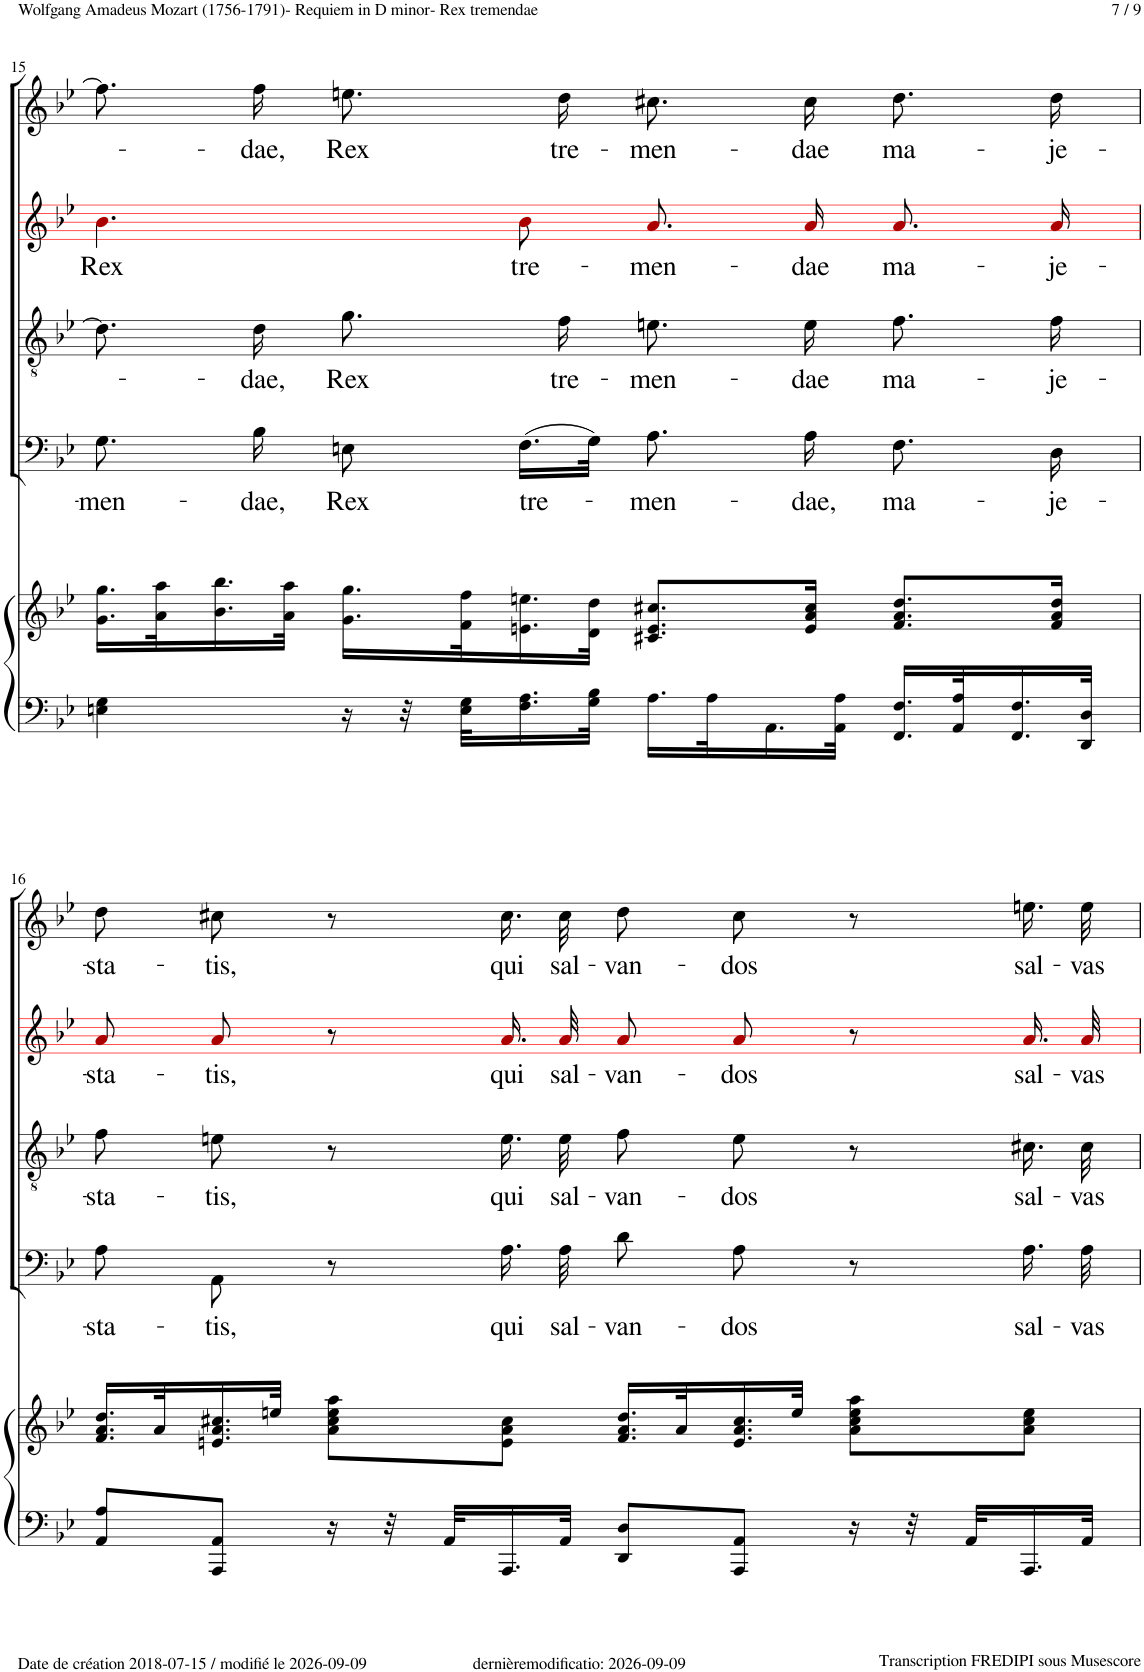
**kern	**kern	**kern	**text	**kern	**text	**kern	**text	**kern	**text
*part5	*part5	*part4	*part4	*part3	*part3	*part2	*part2	*part1	*part1
*staff6	*staff5	*staff4	*staff4	*staff3	*staff3	*staff2	*staff2	*staff1	*staff1
*I"Piano	*	*I"Bass	*	*I"Tenor	*	*I"Alto	*	*I"Soprano	*
*I'Pno	*	*	*	*	*	*	*	*	*
!!LO:PB:g=z
*clefF4	*clefG2	*clefF4	*	*clefGv2	*	*clefG2	*	*clefG2	*
*	*	*	*	*	*	*ITrd1c2	*	*	*
*k[b-e-]	*k[b-e-]	*k[b-e-]	*	*k[b-e-]	*	*k[b-e-]	*	*k[b-e-]	*
*M8/8	*M8/8	*M8/8	*	*M8/8	*	*M8/8	*	*M8/8	*
*met(c)	*met(c)	*met(c)	*	*met(c)	*	*met(c)	*	*met(c)	*
=15	=15	=15	=15	=15	=15	=15	=15	=15	=15
!	!	!	!LO:LY:b	!	!	!	!LO:LY:b	!	!
4En\ 4G\	16.g\ 16.gg\LL	8.G!\	-men-	8.d!\L]	.	4.b-!i\	Rex	8.ff!\L]	.
.	32a\ 32aa\K	.	.	.	.	.	.	.	.
.	16.b-\ 16.bb-\	.	.	.	.	.	.	.	.
!	!	!	!LO:LY:b	!	!LO:LY:b	!	!	!	!LO:LY:b
.	.	16B-!\	-dae,	16d!\K	-dae,	.	.	16ff!\K	-dae,
.	32a\ 32aa\JJk	.	.	.	.	.	.	.	.
!	!	!	!LO:LY:b	!	!LO:LY:b	!	!	!	!LO:LY:b
16r	16.g\ 16.gg\LL	8En!\	Rex	8.g!\	Rex	.	.	8.een!\	Rex
32r	.	.	.	.	.	.	.	.	.
32E\ 32G\KLL	32f\ 32ff\K	.	.	.	.	.	.	.	.
!	!	!	!LO:LY:b	!	!	!	!LO:LY:b	!	!
16.F\ 16.A\	16.en\ 16.een\	(16.F!\LL	tre-	.	.	8b-!i/L	tre-	.	.
!	!	!	!	!	!LO:LY:b	!	!	!	!LO:LY:b
.	.	.	.	16f!\K	tre-	.	.	16dd!\K	tre-
32G\ 32B-\JJk	32d\ 32dd\JJk	32G!\JJk)	.	.	.	.	.	.	.
!	!	!	!LO:LY:b	!	!LO:LY:b	!	!LO:LY:b	!	!LO:LY:b
16.A\LL	8.c#X/ 8.e/ 8.cc#X/L	8.A!\	-men-	8.en!\	-men-	8.a!i/	-men-	8.cc#X!\	-men-
32A\K	.	.	.	.	.	.	.	.	.
16.AA\	.	.	.	.	.	.	.	.	.
!	!	!	!LO:LY:b	!	!LO:LY:b	!	!LO:LY:b	!	!LO:LY:b
.	16e/ 16a/ 16cc#/Jk	16A!\	-dae,	16e!\K	-dae	16a!i/K	-dae	16cc#!\K	-dae
32AA\ 32A\JJk	.	.	.	.	.	.	.	.	.
!	!	!	!LO:LY:b	!	!LO:LY:b	!	!LO:LY:b	!	!LO:LY:b
16.FF/ 16.F/LL	8.f/ 8.a/ 8.dd/L	8.F!\	ma-	8.f!\	ma-	8.a!i/	ma-	8.dd!\	ma-
32AA/ 32A/K	.	.	.	.	.	.	.	.	.
16.FF/ 16.F/	.	.	.	.	.	.	.	.	.
!	!	!	!LO:LY:b	!	!LO:LY:b	!	!LO:LY:b	!	!LO:LY:b
.	16f/ 16a/ 16dd/Jk	16D!\	-je-	16f!\Jk	-je-	16a!i/Jk	-je-	16dd!\Jk	-je-
32DD/ 32D/JJk	.	.	.	.	.	.	.	.	.
!!LO:LB:g=z
=16	=16	=16	=16	=16	=16	=16	=16	=16	=16
!	!	!	!LO:LY:b	!	!LO:LY:b	!	!LO:LY:b	!	!LO:LY:b
8AA/ 8A/L	16.f/ 16.a/ 16.dd/LL	8A!\	-sta-	8f!\L	-sta-	8a!i/L	-sta-	8dd!\L	-sta-
.	32a/K	.	.	.	.	.	.	.	.
!	!	!	!LO:LY:b	!	!LO:LY:b	!	!LO:LY:b	!	!LO:LY:b
8AAA/ 8AA/J	16.en/ 16.a/ 16.cc#X/	8AA!\	-tis,	8en!\J	-tis,	8a!i/J	-tis,	8cc#X!\J	-tis,
.	32een/JJk	.	.	.	.	.	.	.	.
16r	8a\ 8cc#\ 8ee\ 8aa\L	8r	.	8r	.	8r	.	8r	.
32r	.	.	.	.	.	.	.	.	.
32AA/KLL	.	.	.	.	.	.	.	.	.
!	!	!	!LO:LY:b	!	!LO:LY:b	!	!LO:LY:b	!	!LO:LY:b
16.AAA/	8e\ 8a\ 8cc#\J	16.A!\	qui	16.e!\LL	qui	16.a!i/LL	qui	16.cc#!\LL	qui
!	!	!	!LO:LY:b	!	!LO:LY:b	!	!LO:LY:b	!	!LO:LY:b
32AA/JJk	.	32A!\	sal-	32e!\Jk	sal-	32a!i/Jk	sal-	32cc#!\Jk	sal-
!	!	!	!LO:LY:b	!	!LO:LY:b	!	!LO:LY:b	!	!LO:LY:b
8DD/ 8D/L	16.f/ 16.a/ 16.dd/LL	8d!\	-van-	8f!\	-van-	8a!i/	-van-	8dd!\	-van-
.	32a/K	.	.	.	.	.	.	.	.
!	!	!	!LO:LY:b	!	!LO:LY:b	!	!LO:LY:b	!	!LO:LY:b
8AAA/ 8AA/J	16.e/ 16.a/ 16.cc#/	8A!\	-dos	8e!\J	-dos	8a!i/J	-dos	8cc#!\J	-dos
.	32ee/JJk	.	.	.	.	.	.	.	.
16r	8a\ 8cc#\ 8ee\ 8aa\L	8r	.	8r	.	8r	.	8r	.
32r	.	.	.	.	.	.	.	.	.
32AA/KLL	.	.	.	.	.	.	.	.	.
!	!	!	!LO:LY:b	!	!LO:LY:b	!	!LO:LY:b	!	!LO:LY:b
16.AAA/	8a\ 8cc#\ 8ee\J	16.A!\	sal-	16.c#X!\LL	sal-	16.a!i/LL	sal-	16.een!\LL	sal-
!	!	!	!LO:LY:b	!	!LO:LY:b	!	!LO:LY:b	!	!LO:LY:b
32AA/JJk	.	32A!\	-vas	32c#!\JJk	-vas	32a!i/JJk	-vas	32ee!\JJk	-vas
=	=	=	=	=	=	=	=	=	=
*-	*-	*-	*-	*-	*-	*-	*-	*-	*-
